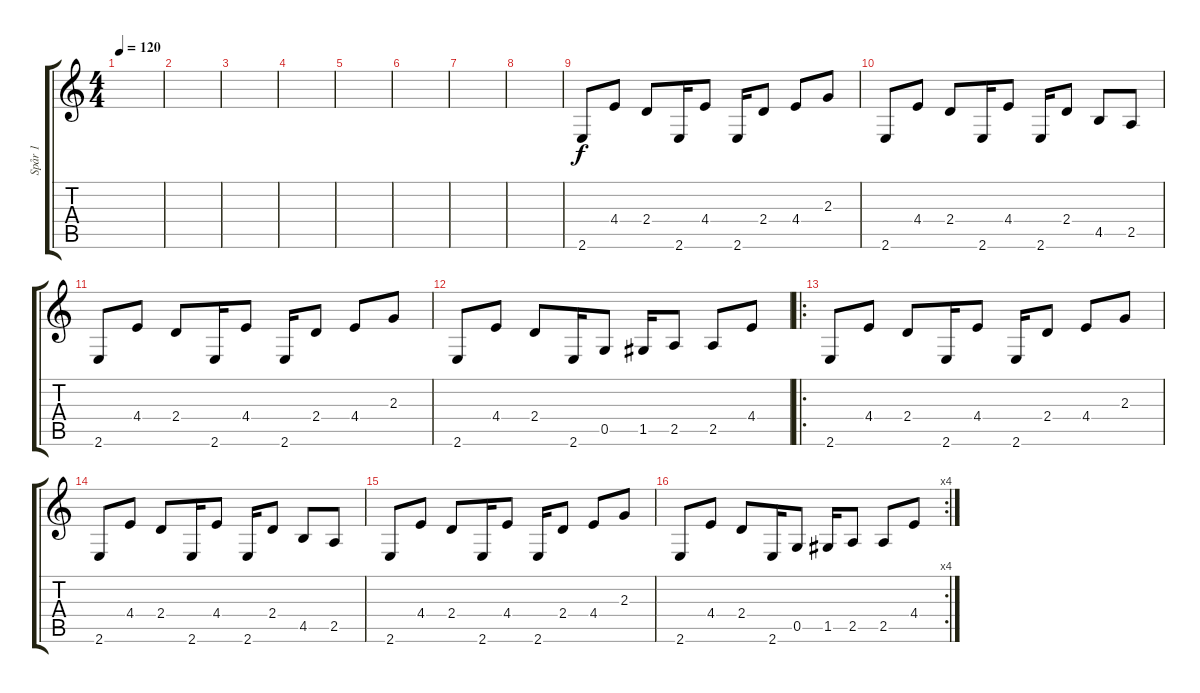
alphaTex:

\track ("Spår 1" "Spår 1") {instrument distortionguitar}
\staff {score tabs}
\tuning (D4 A3 F3 C3 G2 D2) {hide}
\ts (4 4)
\tempo 120
\clef g2
\ks c
|
|
|
|
|
|
|
|
2.6.8{volume 7} 4.4.8 2.4.8 2.6.16 4.4.8 2.6.16 2.4.8 4.4.8 2.3.8 |
2.6.8{volume 9} 4.4.8 2.4.8 2.6.16 4.4.8 2.6.16 2.4.8 4.5.8 2.5.8 |
2.6.8{volume 11} 4.4.8 2.4.8 2.6.16 4.4.8 2.6.16 2.4.8 4.4.8 2.3.8 |
2.6.8{volume 13} 4.4.8 2.4.8 2.6.16 0.5.8 1.5.16 2.5.8 2.5.8 4.4.8 |
\ro
2.6.8 4.4.8 2.4.8 2.6.16 4.4.8 2.6.16 2.4.8 4.4.8 2.3.8 |
2.6.8 4.4.8 2.4.8 2.6.16 4.4.8 2.6.16 2.4.8 4.5.8 2.5.8 |
2.6.8 4.4.8 2.4.8 2.6.16 4.4.8 2.6.16 2.4.8 4.4.8 2.3.8 |
\rc 4
2.6.8 4.4.8 2.4.8 2.6.16 0.5.8 1.5.16 2.5.8 2.5.8 4.4.8
